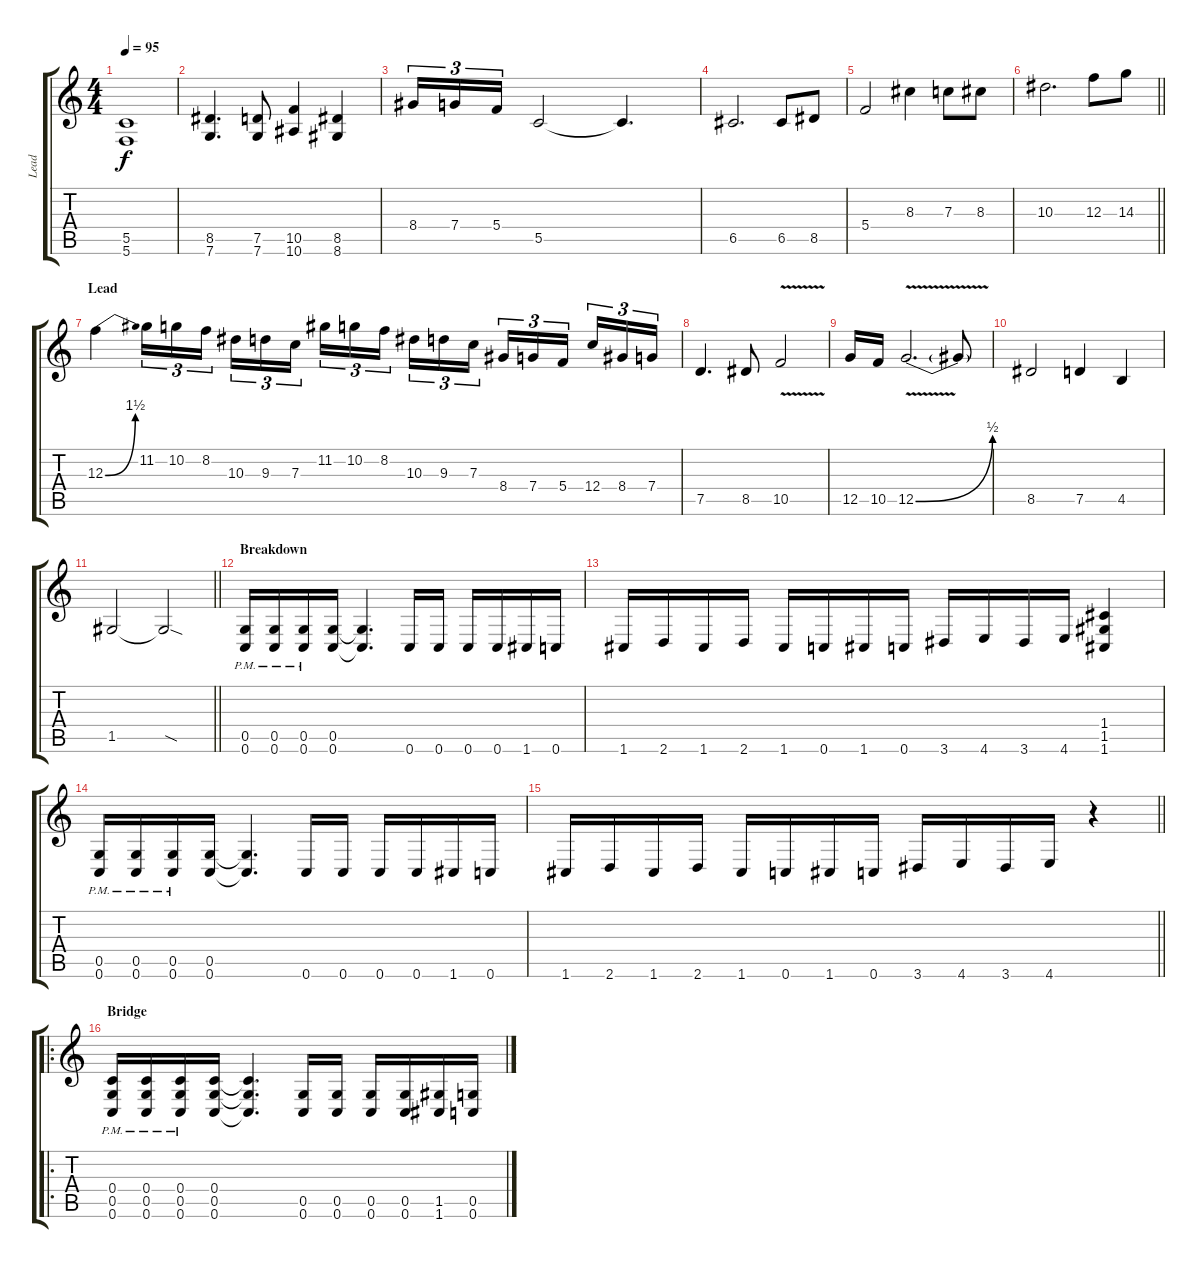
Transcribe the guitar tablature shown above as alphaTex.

\track ("Lead" "Lead") {instrument distortionguitar}
\staff {score tabs}
\tuning (D4 A3 F3 C3 G2 C2) {hide}
\ts (4 4)
\tempo 95
\clef g2
\ks c
(5.5 5.6).1{dy f} |
(8.5 7.6).4{d} (7.5 7.6).8 (10.5 10.6).4 (8.5 8.6).4 |
8.4.16{tu (3 2) volume 16 balance 8 instrument overdrivenguitar} 7.4.16{tu (3 2)} 5.4.16{tu (3 2)} 5.5.2 5.5{t}.4{d} |
6.5.2{d} 6.5.8 8.5.8 |
5.4.2 8.3.4 7.3.8 8.3.8 |
\barLineRight lightlight
10.3.2{d} 12.3.8 14.3.8 |
\section ("" "Lead")
12.3{be (bend 0 0 60 6)}.4 11.2.16{tu (3 2)} 10.2.16{tu (3 2)} 8.2.16{tu (3 2) beam splitsecondary} 10.3.16{tu (3 2)} 9.3.16{tu (3 2)} 7.3.16{tu (3 2)} 11.2.16{tu (3 2)} 10.2.16{tu (3 2)} 8.2.16{tu (3 2) beam splitsecondary} 10.3.16{tu (3 2)} 9.3.16{tu (3 2)} 7.3.16{tu (3 2)} 8.4.16{tu (3 2)} 7.4.16{tu (3 2)} 5.4.16{tu (3 2) beam splitsecondary} 12.4.16{tu (3 2)} 8.4.16{tu (3 2)} 7.4.16{tu (3 2)} |
7.5.4{d} 8.5.8 10.5{v}.2 |
12.5.16 10.5.16 12.5{be (bend 0 0 60 2) v}.2{d} 12.5{t}.8 |
8.5.2 7.5.4 4.5.4 |
\barLineRight lightlight
1.5.2{volume 12 balance 0} 1.5{sod t}.2 |
\section ("" "Breakdown")
(0.5{pm} 0.6{pm}).16{instrument distortionguitar} (0.5{pm} 0.6{pm}).16 (0.5{pm} 0.6{pm}).16 (0.5 0.6).16 (0.5{t} 0.6{t}).4{d} 0.6.16 0.6.16 0.6.16 0.6.16 1.6.16 0.6.16 |
1.6.16 2.6.16 1.6.16 2.6.16 1.6.16 0.6.16 1.6.16 0.6.16 3.6.16 4.6.16 3.6.16 4.6.16 (1.4 1.5 1.6).4 |
(0.5{pm} 0.6{pm}).16 (0.5{pm} 0.6{pm}).16 (0.5{pm} 0.6{pm}).16 (0.5 0.6).16 (0.5{t} 0.6{t}).4{d} 0.6.16 0.6.16 0.6.16 0.6.16 1.6.16 0.6.16 |
\barLineRight lightlight
1.6.16 2.6.16 1.6.16 2.6.16 1.6.16 0.6.16 1.6.16 0.6.16 3.6.16 4.6.16 3.6.16 4.6.16 r.4 |
\ro
\section ("" "Bridge")
(0.4{pm} 0.5{pm} 0.6{pm}).16 (0.4{pm} 0.5{pm} 0.6{pm}).16 (0.4{pm} 0.5{pm} 0.6{pm}).16 (0.4 0.5 0.6).16 (0.4{t} 0.5{t} 0.6{t}).4{d} (0.5 0.6).16 (0.5 0.6).16 (0.5 0.6).16 (0.5 0.6).16 (1.5 1.6).16 (0.5 0.6).16
